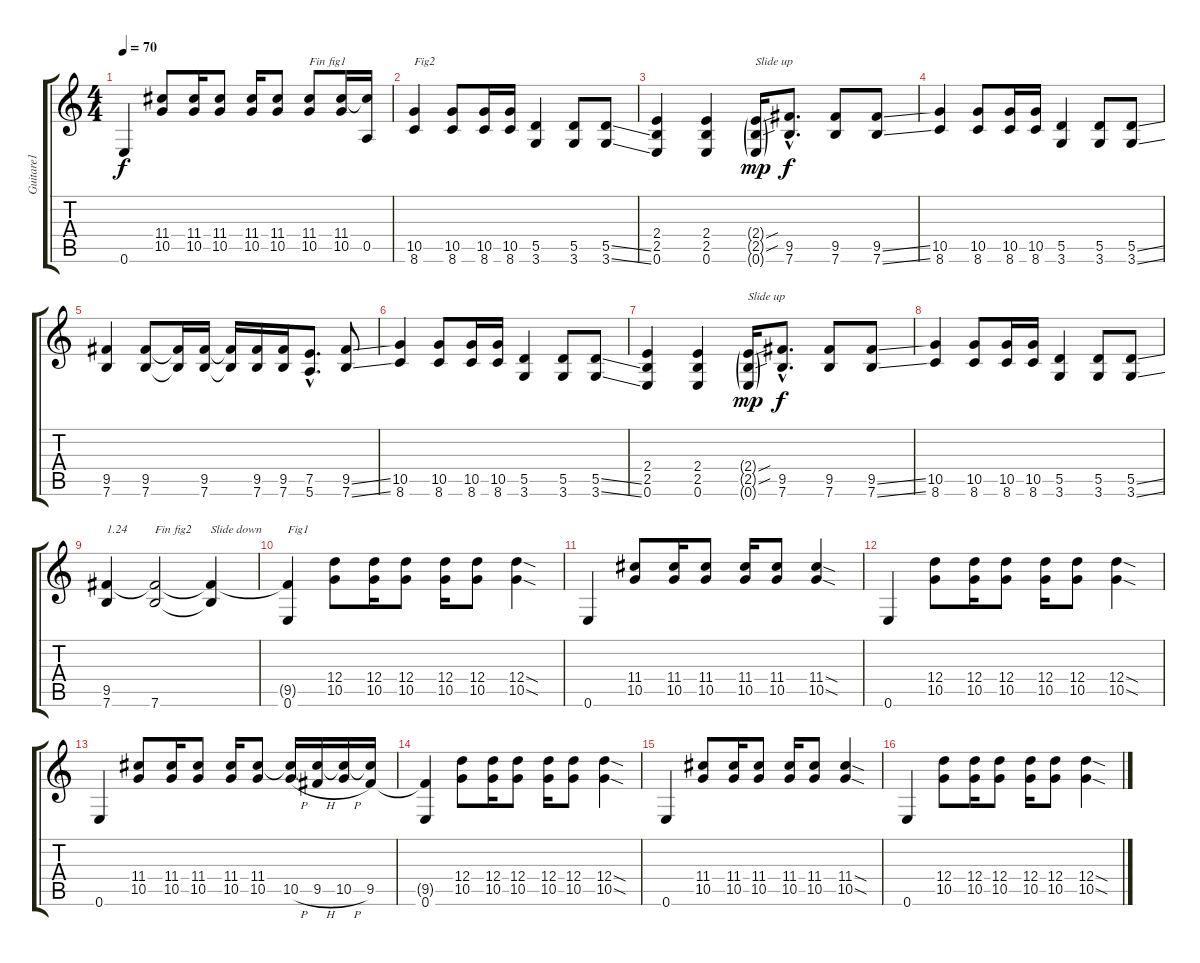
\track ("Guitare1" "Guitare1") {instrument overdrivenguitar}
\staff {score tabs}
\tuning (E4 B3 G3 D3 A2 E2) {hide}
\ts (4 4)
\tempo 70
\clef g2
\ks c
0.6.4{dy f} (11.4 10.5).8 (11.4 10.5).16 (11.4 10.5).8 (11.4 10.5).16 (11.4 10.5).8 (11.4 10.5).8{txt "Fin fig1"} (11.4 10.5).16 (11.4{t} 0.5).16 |
(10.5 8.6).4{txt "Fig2"} (10.5 8.6).8 (10.5 8.6).16 (10.5 8.6).16 (5.5 3.6).4 (5.5 3.6).8 (5.5{ss} 3.6{ss}).8 |
(2.4 2.5 0.6).4 (2.4 2.5 0.6).4 (2.4{sou g} 2.5{sou g} 0.6{g}).16{txt "Slide up" dy mp} (9.5{hac} 7.6{hac}).8{d dy f} (9.5 7.6).8 (9.5{ss} 7.6{ss}).8 |
(10.5 8.6).4 (10.5 8.6).8 (10.5 8.6).16 (10.5 8.6).16 (5.5 3.6).4 (5.5 3.6).8 (5.5{ss} 3.6{ss}).8 |
(9.5 7.6).4 (9.5 7.6).8 (9.5{t} 7.6{t}).16 (9.5 7.6).16 (9.5{t} 7.6{t}).16 (9.5 7.6).16 (9.5 7.6).16 (7.5{hac} 5.6{hac}).8{d} (9.5{ss} 7.6{ss}).8 |
(10.5 8.6).4 (10.5 8.6).8 (10.5 8.6).16 (10.5 8.6).16 (5.5 3.6).4 (5.5 3.6).8 (5.5{ss} 3.6{ss}).8 |
(2.4 2.5 0.6).4 (2.4 2.5 0.6).4 (2.4{sou g} 2.5{sou g} 0.6{g}).16{txt "Slide up" dy mp} (9.5{hac} 7.6{hac}).8{d dy f} (9.5 7.6).8 (9.5{ss} 7.6{ss}).8 |
(10.5 8.6).4 (10.5 8.6).8 (10.5 8.6).16 (10.5 8.6).16 (5.5 3.6).4 (5.5 3.6).8 (5.5{ss} 3.6{ss}).8 |
(9.5 7.6).4{txt "1.24"} (9.5{t} 7.6).2{txt "Fin fig2"} (9.5{t} 7.6{t}).4{txt "Slide down"} |
(9.5{t} 0.6).4{txt "Fig1"} (12.4 10.5).8 (12.4 10.5).16 (12.4 10.5).8 (12.4 10.5).16 (12.4 10.5).8 (12.4{sod} 10.5{sod}).4 |
0.6.4 (11.4 10.5).8 (11.4 10.5).16 (11.4 10.5).8 (11.4 10.5).16 (11.4 10.5).8 (11.4{sod} 10.5{sod}).4 |
0.6.4 (12.4 10.5).8 (12.4 10.5).16 (12.4 10.5).8 (12.4 10.5).16 (12.4 10.5).8 (12.4{sod} 10.5{sod}).4 |
0.6.4 (11.4 10.5).8 (11.4 10.5).16 (11.4 10.5).8 (11.4 10.5).16 (11.4 10.5).8 (11.4{t} 10.5{h}).16 (11.4{t} 9.5{h}).16 (11.4{t} 10.5{h}).16 (11.4{t} 9.5).16 |
(9.5{t} 0.6).4 (12.4 10.5).8 (12.4 10.5).16 (12.4 10.5).8 (12.4 10.5).16 (12.4 10.5).8 (12.4{sod} 10.5{sod}).4 |
0.6.4 (11.4 10.5).8 (11.4 10.5).16 (11.4 10.5).8 (11.4 10.5).16 (11.4 10.5).8 (11.4{sod} 10.5{sod}).4 |
0.6.4 (12.4 10.5).8 (12.4 10.5).16 (12.4 10.5).8 (12.4 10.5).16 (12.4 10.5).8 (12.4{sod} 10.5{sod}).4
